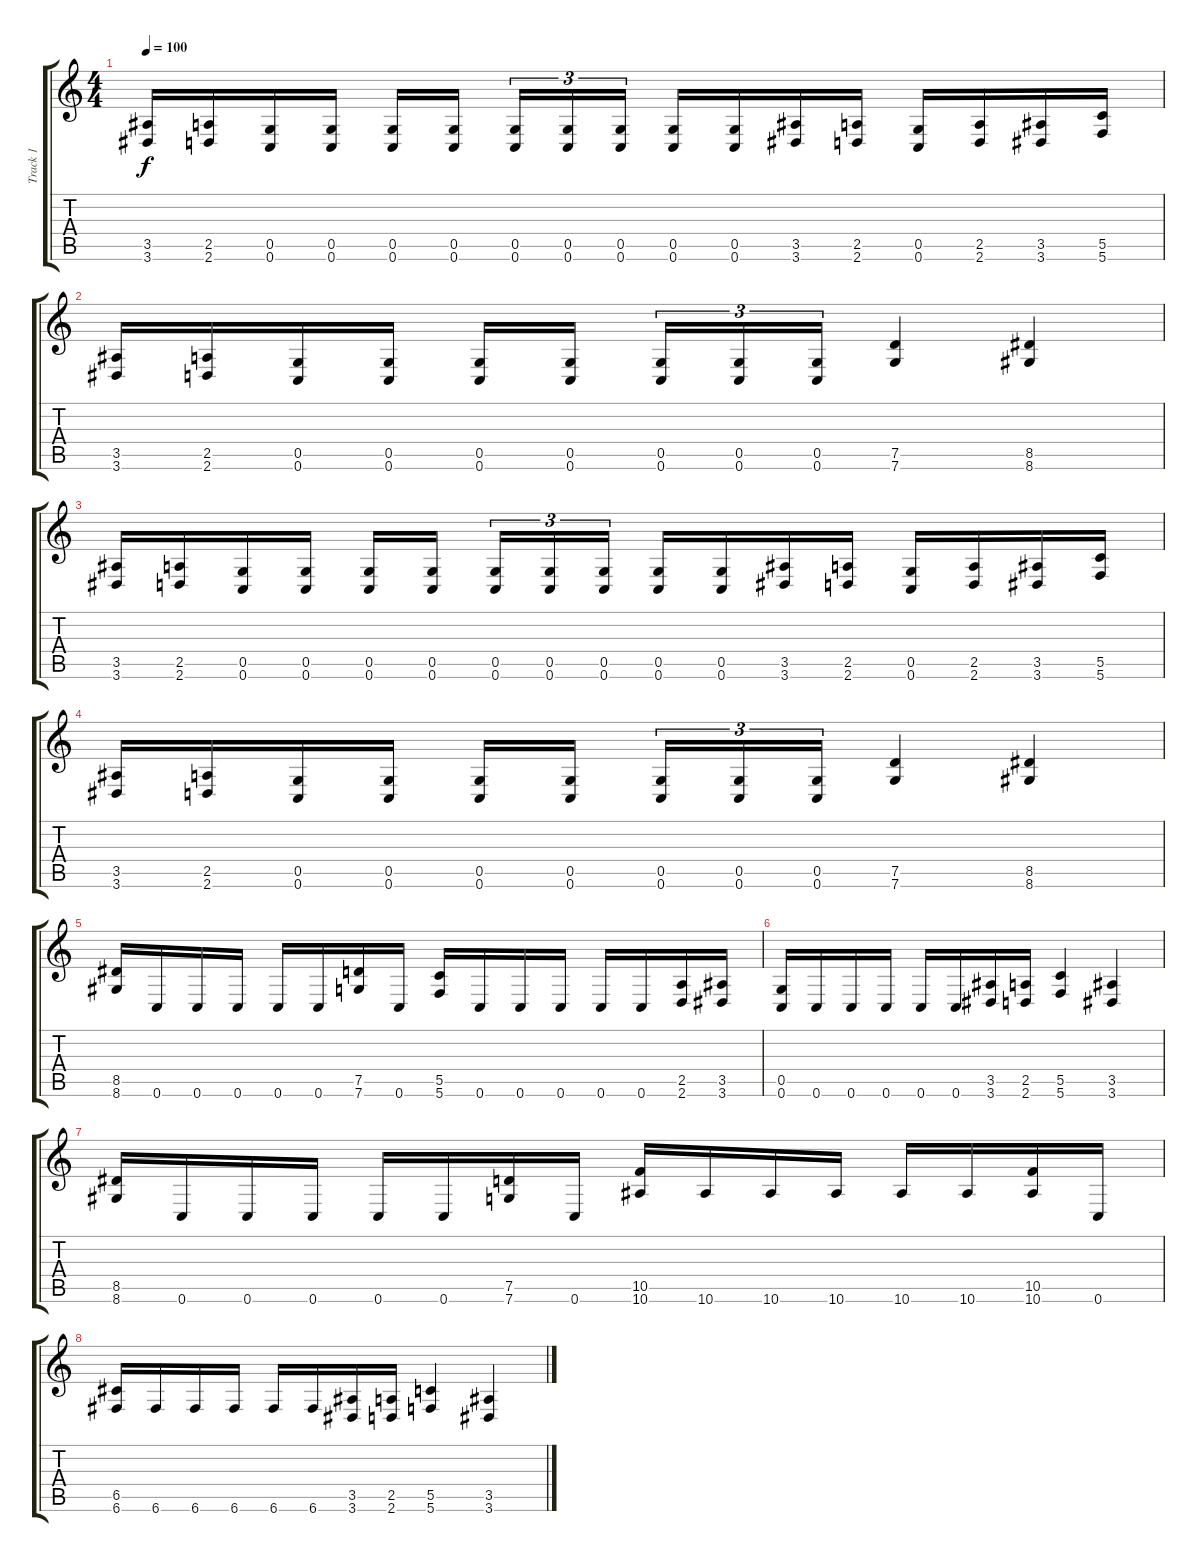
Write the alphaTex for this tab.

\track ("Track 1" "Track 1") {instrument distortionguitar}
\staff {score tabs}
\tuning (D4 A3 F3 C3 G2 C2) {hide}
\ts (4 4)
\tempo 100
\clef g2
\ks c
(3.5 3.6).16{dy f} (2.5 2.6).16 (0.5 0.6).16 (0.5 0.6).16 (0.5 0.6).16 (0.5 0.6).16{beam splitsecondary} (0.5 0.6).16{tu (3 2)} (0.5 0.6).16{tu (3 2)} (0.5 0.6).16{tu (3 2)} (0.5 0.6).16 (0.5 0.6).16 (3.5 3.6).16 (2.5 2.6).16 (0.5 0.6).16 (2.5 2.6).16 (3.5 3.6).16 (5.5 5.6).16 |
(3.5 3.6).16 (2.5 2.6).16 (0.5 0.6).16 (0.5 0.6).16 (0.5 0.6).16 (0.5 0.6).16{beam splitsecondary} (0.5 0.6).16{tu (3 2)} (0.5 0.6).16{tu (3 2)} (0.5 0.6).16{tu (3 2)} (7.5 7.6).4 (8.5 8.6).4 |
(3.5 3.6).16 (2.5 2.6).16 (0.5 0.6).16 (0.5 0.6).16 (0.5 0.6).16 (0.5 0.6).16{beam splitsecondary} (0.5 0.6).16{tu (3 2)} (0.5 0.6).16{tu (3 2)} (0.5 0.6).16{tu (3 2)} (0.5 0.6).16 (0.5 0.6).16 (3.5 3.6).16 (2.5 2.6).16 (0.5 0.6).16 (2.5 2.6).16 (3.5 3.6).16 (5.5 5.6).16 |
(3.5 3.6).16 (2.5 2.6).16 (0.5 0.6).16 (0.5 0.6).16 (0.5 0.6).16 (0.5 0.6).16{beam splitsecondary} (0.5 0.6).16{tu (3 2)} (0.5 0.6).16{tu (3 2)} (0.5 0.6).16{tu (3 2)} (7.5 7.6).4 (8.5 8.6).4 |
(8.5 8.6).16 0.6.16 0.6.16 0.6.16 0.6.16 0.6.16 (7.5 7.6).16 0.6.16 (5.5 5.6).16 0.6.16 0.6.16 0.6.16 0.6.16 0.6.16 (2.5 2.6).16 (3.5 3.6).16 |
(0.5 0.6).16 0.6.16 0.6.16 0.6.16 0.6.16 0.6.16 (3.5 3.6).16 (2.5 2.6).16 (5.5 5.6).4 (3.5 3.6).4 |
(8.5 8.6).16 0.6.16 0.6.16 0.6.16 0.6.16 0.6.16 (7.5 7.6).16 0.6.16 (10.5 10.6).16 10.6.16 10.6.16 10.6.16 10.6.16 10.6.16 (10.5 10.6).16 0.6.16 |
(6.5 6.6).16 6.6.16 6.6.16 6.6.16 6.6.16 6.6.16 (3.5 3.6).16 (2.5 2.6).16 (5.5 5.6).4 (3.5 3.6).4
